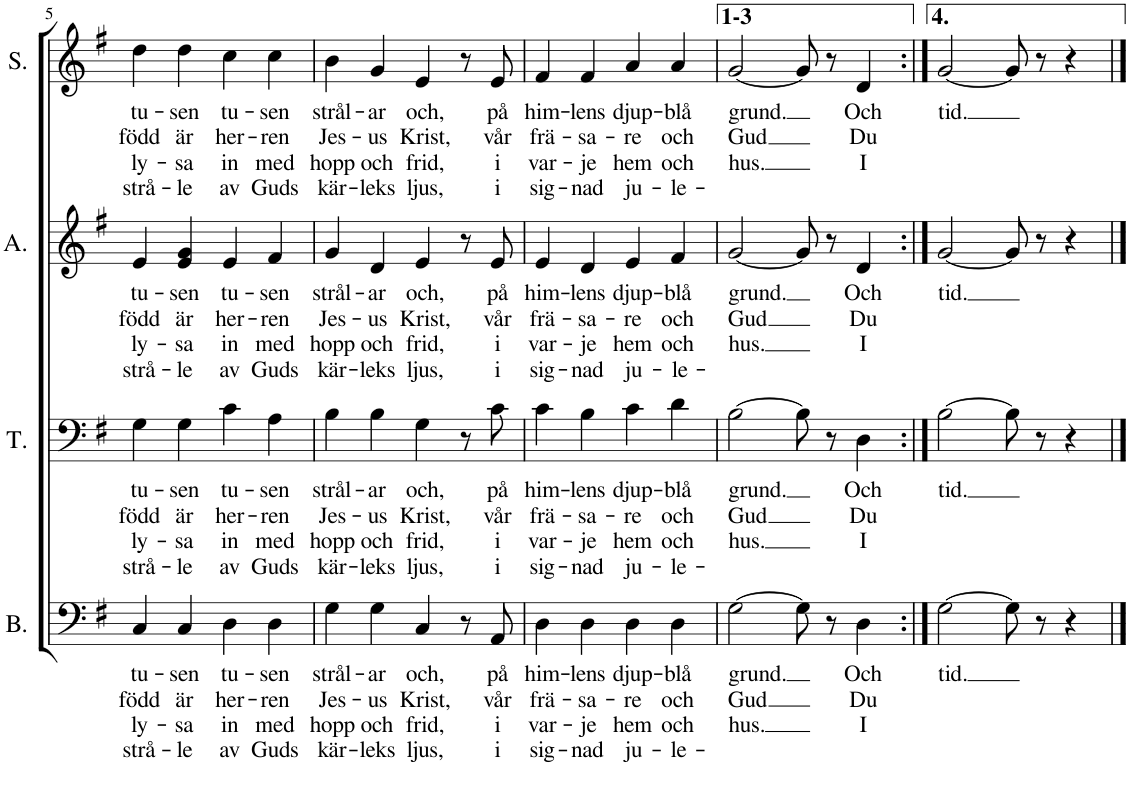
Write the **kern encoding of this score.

**kern	**text	**text	**text	**text	**kern	**text	**text	**text	**text	**kern	**text	**text	**text	**text	**kern	**text	**text	**text	**text
*part4	*part4	*part4	*part4	*part4	*part3	*part3	*part3	*part3	*part3	*part2	*part2	*part2	*part2	*part2	*part1	*part1	*part1	*part1	*part1
*staff4	*staff4	*staff4	*staff4	*staff4	*staff3	*staff3	*staff3	*staff3	*staff3	*staff2	*staff2	*staff2	*staff2	*staff2	*staff1	*staff1	*staff1	*staff1	*staff1
*I"Bass	*	*	*	*	*I"Tenor	*	*	*	*	*I"Alto	*	*	*	*	*I"Soprano	*	*	*	*
*I'B.	*	*	*	*	*I'T.	*	*	*	*	*I'A.	*	*	*	*	*I'S.	*	*	*	*
!!LO:PB:g=z
*clefF4	*	*	*	*	*clefF4	*	*	*	*	*clefG2	*	*	*	*	*clefG2	*	*	*	*
*k[f#]	*	*	*	*	*k[f#]	*	*	*	*	*k[f#]	*	*	*	*	*k[f#]	*	*	*	*
*M4/4	*	*	*	*	*M4/4	*	*	*	*	*M4/4	*	*	*	*	*M4/4	*	*	*	*
=5	=5	=5	=5	=5	=5	=5	=5	=5	=5	=5	=5	=5	=5	=5	=5	=5	=5	=5	=5
!	!LO:LY:b	!LO:LY:b	!LO:LY:b	!LO:LY:b	!	!LO:LY:b	!LO:LY:b	!LO:LY:b	!LO:LY:b	!	!LO:LY:b	!LO:LY:b	!LO:LY:b	!LO:LY:b	!	!LO:LY:b	!LO:LY:b	!LO:LY:b	!LO:LY:b
4C/	tu-	född	ly-	strå-	4G\	tu-	född	ly-	strå-	4e/	tu-	född	ly-	strå-	4dd\	tu-	född	ly-	strå-
!	!LO:LY:b	!LO:LY:b	!LO:LY:b	!LO:LY:b	!	!LO:LY:b	!LO:LY:b	!LO:LY:b	!LO:LY:b	!	!LO:LY:b	!LO:LY:b	!LO:LY:b	!LO:LY:b	!	!LO:LY:b	!LO:LY:b	!LO:LY:b	!LO:LY:b
4C/	-sen	är	-sa	-le	4G\	-sen	är	-sa	-le	4e/ 4g/	-sen	är	-sa	-le	4dd\	-sen	är	-sa	-le
!	!LO:LY:b	!LO:LY:b	!LO:LY:b	!LO:LY:b	!	!LO:LY:b	!LO:LY:b	!LO:LY:b	!LO:LY:b	!	!LO:LY:b	!LO:LY:b	!LO:LY:b	!LO:LY:b	!	!LO:LY:b	!LO:LY:b	!LO:LY:b	!LO:LY:b
4D\	tu-	her-	in	av	4c\	tu-	her-	in	av	4e/	tu-	her-	in	av	4cc\	tu-	her-	in	av
!	!LO:LY:b	!LO:LY:b	!LO:LY:b	!LO:LY:b	!	!LO:LY:b	!LO:LY:b	!LO:LY:b	!LO:LY:b	!	!LO:LY:b	!LO:LY:b	!LO:LY:b	!LO:LY:b	!	!LO:LY:b	!LO:LY:b	!LO:LY:b	!LO:LY:b
4D\	-sen	-ren	med	Guds	4A\	-sen	-ren	med	Guds	4f#/	-sen	-ren	med	Guds	4cc\	-sen	-ren	med	Guds
=6	=6	=6	=6	=6	=6	=6	=6	=6	=6	=6	=6	=6	=6	=6	=6	=6	=6	=6	=6
!	!LO:LY:b	!LO:LY:b	!LO:LY:b	!LO:LY:b	!	!LO:LY:b	!LO:LY:b	!LO:LY:b	!LO:LY:b	!	!LO:LY:b	!LO:LY:b	!LO:LY:b	!LO:LY:b	!	!LO:LY:b	!LO:LY:b	!LO:LY:b	!LO:LY:b
4G\	strål-	Jes-	hopp	kär-	4B\	strål-	Jes-	hopp	kär-	4g/	strål-	Jes-	hopp	kär-	4b\	strål-	Jes-	hopp	kär-
!	!LO:LY:b	!LO:LY:b	!LO:LY:b	!LO:LY:b	!	!LO:LY:b	!LO:LY:b	!LO:LY:b	!LO:LY:b	!	!LO:LY:b	!LO:LY:b	!LO:LY:b	!LO:LY:b	!	!LO:LY:b	!LO:LY:b	!LO:LY:b	!LO:LY:b
4G\	-ar	-us	och	-leks	4B\	-ar	-us	och	-leks	4d/	-ar	-us	och	-leks	4g/	-ar	-us	och	-leks
!	!LO:LY:b	!LO:LY:b	!LO:LY:b	!LO:LY:b	!	!LO:LY:b	!LO:LY:b	!LO:LY:b	!LO:LY:b	!	!LO:LY:b	!LO:LY:b	!LO:LY:b	!LO:LY:b	!	!LO:LY:b	!LO:LY:b	!LO:LY:b	!LO:LY:b
4C/	och,	Krist,	frid,	ljus,	4G\	och,	Krist,	frid,	ljus,	4e/	och,	Krist,	frid,	ljus,	4e/	och,	Krist,	frid,	ljus,
8r	.	.	.	.	8r	.	.	.	.	8r	.	.	.	.	8r	.	.	.	.
!	!LO:LY:b	!LO:LY:b	!LO:LY:b	!LO:LY:b	!	!LO:LY:b	!LO:LY:b	!LO:LY:b	!LO:LY:b	!	!LO:LY:b	!LO:LY:b	!LO:LY:b	!LO:LY:b	!	!LO:LY:b	!LO:LY:b	!LO:LY:b	!LO:LY:b
8AA/	på	vår	i	i	8c\	på	vår	i	i	8e/	på	vår	i	i	8e/	på	vår	i	i
=7	=7	=7	=7	=7	=7	=7	=7	=7	=7	=7	=7	=7	=7	=7	=7	=7	=7	=7	=7
!	!LO:LY:b	!LO:LY:b	!LO:LY:b	!LO:LY:b	!	!LO:LY:b	!LO:LY:b	!LO:LY:b	!LO:LY:b	!	!LO:LY:b	!LO:LY:b	!LO:LY:b	!LO:LY:b	!	!LO:LY:b	!LO:LY:b	!LO:LY:b	!LO:LY:b
4D\	him-	frä-	var-	sig-	4c\	him-	frä-	var-	sig-	4e/	him-	frä-	var-	sig-	4f#/	him-	frä-	var-	sig-
!	!LO:LY:b	!LO:LY:b	!LO:LY:b	!LO:LY:b	!	!LO:LY:b	!LO:LY:b	!LO:LY:b	!LO:LY:b	!	!LO:LY:b	!LO:LY:b	!LO:LY:b	!LO:LY:b	!	!LO:LY:b	!LO:LY:b	!LO:LY:b	!LO:LY:b
4D\	-lens	-sa-	-je	-nad	4B\	-lens	-sa-	-je	-nad	4d/	-lens	-sa-	-je	-nad	4f#/	-lens	-sa-	-je	-nad
!	!LO:LY:b	!LO:LY:b	!LO:LY:b	!LO:LY:b	!	!LO:LY:b	!LO:LY:b	!LO:LY:b	!LO:LY:b	!	!LO:LY:b	!LO:LY:b	!LO:LY:b	!LO:LY:b	!	!LO:LY:b	!LO:LY:b	!LO:LY:b	!LO:LY:b
4D\	djup-	-re	hem	ju-	4c\	djup-	-re	hem	ju-	4e/	djup-	-re	hem	ju-	4a/	djup-	-re	hem	ju-
!	!LO:LY:b	!LO:LY:b	!LO:LY:b	!LO:LY:b	!	!LO:LY:b	!LO:LY:b	!LO:LY:b	!LO:LY:b	!	!LO:LY:b	!LO:LY:b	!LO:LY:b	!LO:LY:b	!	!LO:LY:b	!LO:LY:b	!LO:LY:b	!LO:LY:b
4D\	-blå	och	och	-le-	4d\	-blå	och	och	-le-	4f#/	-blå	och	och	-le-	4a/	-blå	och	och	-le-
=8	=8	=8	=8	=8	=8	=8	=8	=8	=8	=8	=8	=8	=8	=8	=8	=8	=8	=8	=8
!	!LO:LY:b	!LO:LY:b	!LO:LY:b	!	!	!LO:LY:b	!LO:LY:b	!LO:LY:b	!	!	!LO:LY:b	!LO:LY:b	!LO:LY:b	!	!	!LO:LY:b	!LO:LY:b	!LO:LY:b	!
[2G\	grund.	Gud	hus.	.	[2B\	grund.	Gud	hus.	.	[2g/	grund.	Gud	hus.	.	[2g/	grund.	Gud	hus.	.
8G\]	.	.	.	.	8B\]	.	.	.	.	8g/]	.	.	.	.	8g/]	.	.	.	.
8r	.	.	.	.	8r	.	.	.	.	8r	.	.	.	.	8r	.	.	.	.
!	!LO:LY:b	!LO:LY:b	!LO:LY:b	!	!	!LO:LY:b	!LO:LY:b	!LO:LY:b	!	!	!LO:LY:b	!LO:LY:b	!LO:LY:b	!	!	!LO:LY:b	!LO:LY:b	!LO:LY:b	!
4D\	Och	Du	I	.	4D\	Och	Du	I	.	4d/	Och	Du	I	.	4d/	Och	Du	I	.
=9:|!	=9:|!	=9:|!	=9:|!	=9:|!	=9:|!	=9:|!	=9:|!	=9:|!	=9:|!	=9:|!	=9:|!	=9:|!	=9:|!	=9:|!	=9:|!	=9:|!	=9:|!	=9:|!	=9:|!
!	!LO:LY:b	!	!	!	!	!LO:LY:b	!	!	!	!	!LO:LY:b	!	!	!	!	!LO:LY:b	!	!	!
[2G\	-tid.	.	.	.	[2B\	-tid.	.	.	.	[2g/	-tid.	.	.	.	[2g/	-tid.	.	.	.
8G\]	.	.	.	.	8B\]	.	.	.	.	8g/]	.	.	.	.	8g/]	.	.	.	.
8r	.	.	.	.	8r	.	.	.	.	8r	.	.	.	.	8r	.	.	.	.
4r	.	.	.	.	4r	.	.	.	.	4r	.	.	.	.	4r	.	.	.	.
==	==	==	==	==	==	==	==	==	==	==	==	==	==	==	==	==	==	==	==
*-	*-	*-	*-	*-	*-	*-	*-	*-	*-	*-	*-	*-	*-	*-	*-	*-	*-	*-	*-
